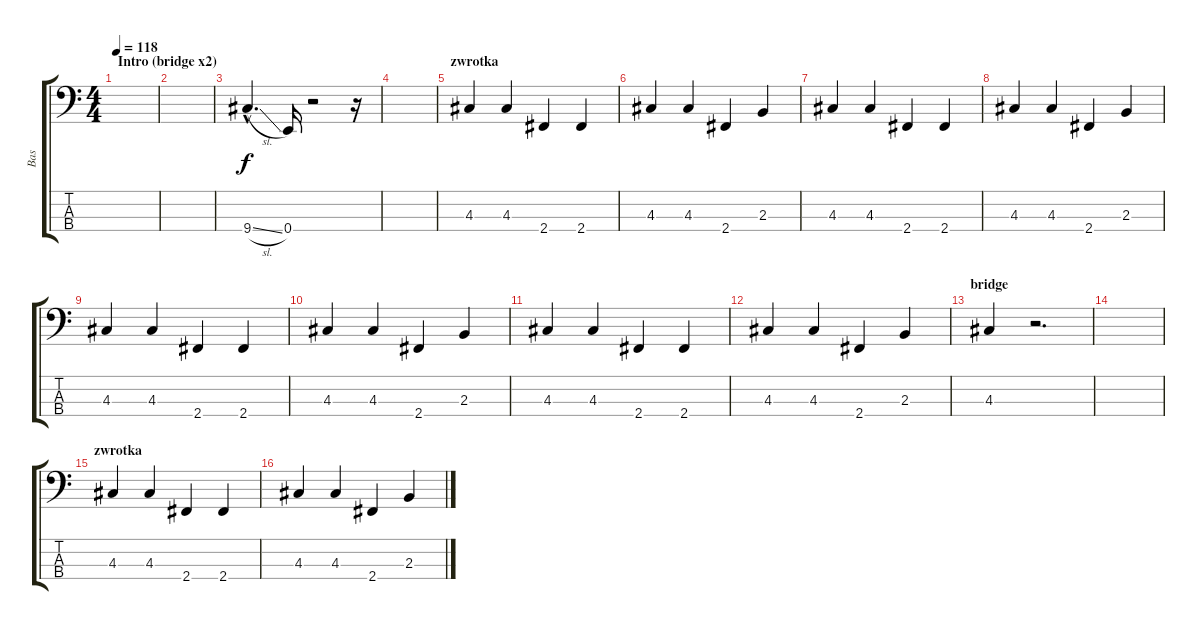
\track ("Bas" "Bas") {instrument slapbass1}
\staff {score tabs}
\tuning (G2 D2 A1 E1) {hide}
\ts (4 4)
\section ("" "Intro (bridge x2)")
\tempo 118
\clef f4
\ks c
|
|
9.4{sl hac}.4{d volume 16} 0.4.16 r.2 r.16 |
|
\section ("" "zwrotka")
4.3.4{volume 13} 4.3.4 2.4.4 2.4.4 |
4.3.4 4.3.4 2.4.4 2.3.4 |
4.3.4 4.3.4 2.4.4 2.4.4 |
4.3.4 4.3.4 2.4.4 2.3.4 |
4.3.4 4.3.4 2.4.4 2.4.4 |
4.3.4 4.3.4 2.4.4 2.3.4 |
4.3.4 4.3.4 2.4.4 2.4.4 |
4.3.4 4.3.4 2.4.4 2.3.4 |
\section ("" "bridge")
4.3.4 r.2{d} |
|
\section ("" "zwrotka")
4.3.4{volume 13} 4.3.4 2.4.4 2.4.4 |
4.3.4 4.3.4 2.4.4 2.3.4
